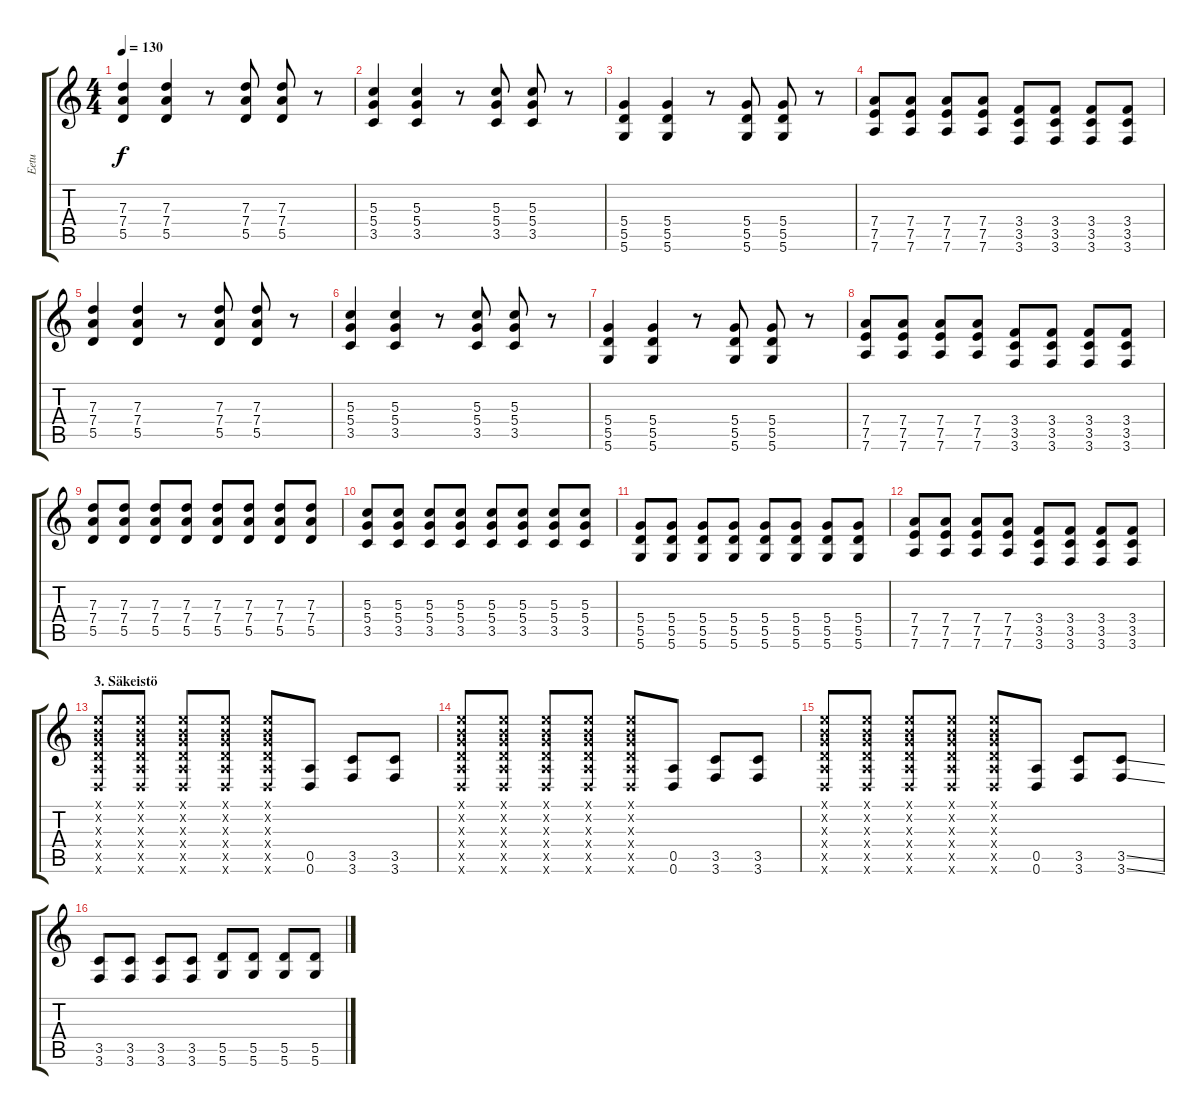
\track ("Eetu" "Eetu") {instrument overdrivenguitar}
\staff {score tabs}
\tuning (E4 B3 G3 D3 A2 D2) {hide}
\ts (4 4)
\tempo 130
\clef g2
\ks c
(7.3 7.4 5.5).4{dy f} (7.3 7.4 5.5).4 r.8 (7.3 7.4 5.5).8 (7.3 7.4 5.5).8 r.8 |
(5.3 5.4 3.5).4 (5.3 5.4 3.5).4 r.8 (5.3 5.4 3.5).8 (5.3 5.4 3.5).8 r.8 |
(5.4 5.5 5.6).4 (5.4 5.5 5.6).4 r.8 (5.4 5.5 5.6).8 (5.4 5.5 5.6).8 r.8 |
(7.4 7.5 7.6).8 (7.4 7.5 7.6).8 (7.4 7.5 7.6).8 (7.4 7.5 7.6).8 (3.4 3.5 3.6).8 (3.4 3.5 3.6).8 (3.4 3.5 3.6).8 (3.4 3.5 3.6).8 |
(7.3 7.4 5.5).4 (7.3 7.4 5.5).4 r.8 (7.3 7.4 5.5).8 (7.3 7.4 5.5).8 r.8 |
(5.3 5.4 3.5).4 (5.3 5.4 3.5).4 r.8 (5.3 5.4 3.5).8 (5.3 5.4 3.5).8 r.8 |
(5.4 5.5 5.6).4 (5.4 5.5 5.6).4 r.8 (5.4 5.5 5.6).8 (5.4 5.5 5.6).8 r.8 |
(7.4 7.5 7.6).8 (7.4 7.5 7.6).8 (7.4 7.5 7.6).8 (7.4 7.5 7.6).8 (3.4 3.5 3.6).8 (3.4 3.5 3.6).8 (3.4 3.5 3.6).8 (3.4 3.5 3.6).8 |
(7.3 7.4 5.5).8 (7.3 7.4 5.5).8 (7.3 7.4 5.5).8 (7.3 7.4 5.5).8 (7.3 7.4 5.5).8 (7.3 7.4 5.5).8 (7.3 7.4 5.5).8 (7.3 7.4 5.5).8 |
(5.3 5.4 3.5).8 (5.3 5.4 3.5).8 (5.3 5.4 3.5).8 (5.3 5.4 3.5).8 (5.3 5.4 3.5).8 (5.3 5.4 3.5).8 (5.3 5.4 3.5).8 (5.3 5.4 3.5).8 |
(5.4 5.5 5.6).8 (5.4 5.5 5.6).8 (5.4 5.5 5.6).8 (5.4 5.5 5.6).8 (5.4 5.5 5.6).8 (5.4 5.5 5.6).8 (5.4 5.5 5.6).8 (5.4 5.5 5.6).8 |
(7.4 7.5 7.6).8 (7.4 7.5 7.6).8 (7.4 7.5 7.6).8 (7.4 7.5 7.6).8 (3.4 3.5 3.6).8 (3.4 3.5 3.6).8 (3.4 3.5 3.6).8 (3.4 3.5 3.6).8 |
\section ("" "3. Säkeistö")
(0.1{x} 0.2{x} 0.3{x} 0.4{x} 0.5{x} 0.6{x}).8 (0.1{x} 0.2{x} 0.3{x} 0.4{x} 0.5{x} 0.6{x}).8 (0.1{x} 0.2{x} 0.3{x} 0.4{x} 0.5{x} 0.6{x}).8 (0.1{x} 0.2{x} 0.3{x} 0.4{x} 0.5{x} 0.6{x}).8 (0.1{x} 0.2{x} 0.3{x} 0.4{x} 0.5{x} 0.6{x}).8 (0.5 0.6).8 (3.5 3.6).8 (3.5 3.6).8 |
(0.1{x} 0.2{x} 0.3{x} 0.4{x} 0.5{x} 0.6{x}).8 (0.1{x} 0.2{x} 0.3{x} 0.4{x} 0.5{x} 0.6{x}).8 (0.1{x} 0.2{x} 0.3{x} 0.4{x} 0.5{x} 0.6{x}).8 (0.1{x} 0.2{x} 0.3{x} 0.4{x} 0.5{x} 0.6{x}).8 (0.1{x} 0.2{x} 0.3{x} 0.4{x} 0.5{x} 0.6{x}).8 (0.5 0.6).8 (3.5 3.6).8 (3.5 3.6).8 |
(0.1{x} 0.2{x} 0.3{x} 0.4{x} 0.5{x} 0.6{x}).8 (0.1{x} 0.2{x} 0.3{x} 0.4{x} 0.5{x} 0.6{x}).8 (0.1{x} 0.2{x} 0.3{x} 0.4{x} 0.5{x} 0.6{x}).8 (0.1{x} 0.2{x} 0.3{x} 0.4{x} 0.5{x} 0.6{x}).8 (0.1{x} 0.2{x} 0.3{x} 0.4{x} 0.5{x} 0.6{x}).8 (0.5 0.6).8 (3.5 3.6).8 (3.5{ss} 3.6{ss}).8 |
(3.5 3.6).8 (3.5 3.6).8 (3.5 3.6).8 (3.5 3.6).8 (5.5 5.6).8 (5.5 5.6).8 (5.5 5.6).8 (5.5 5.6).8
